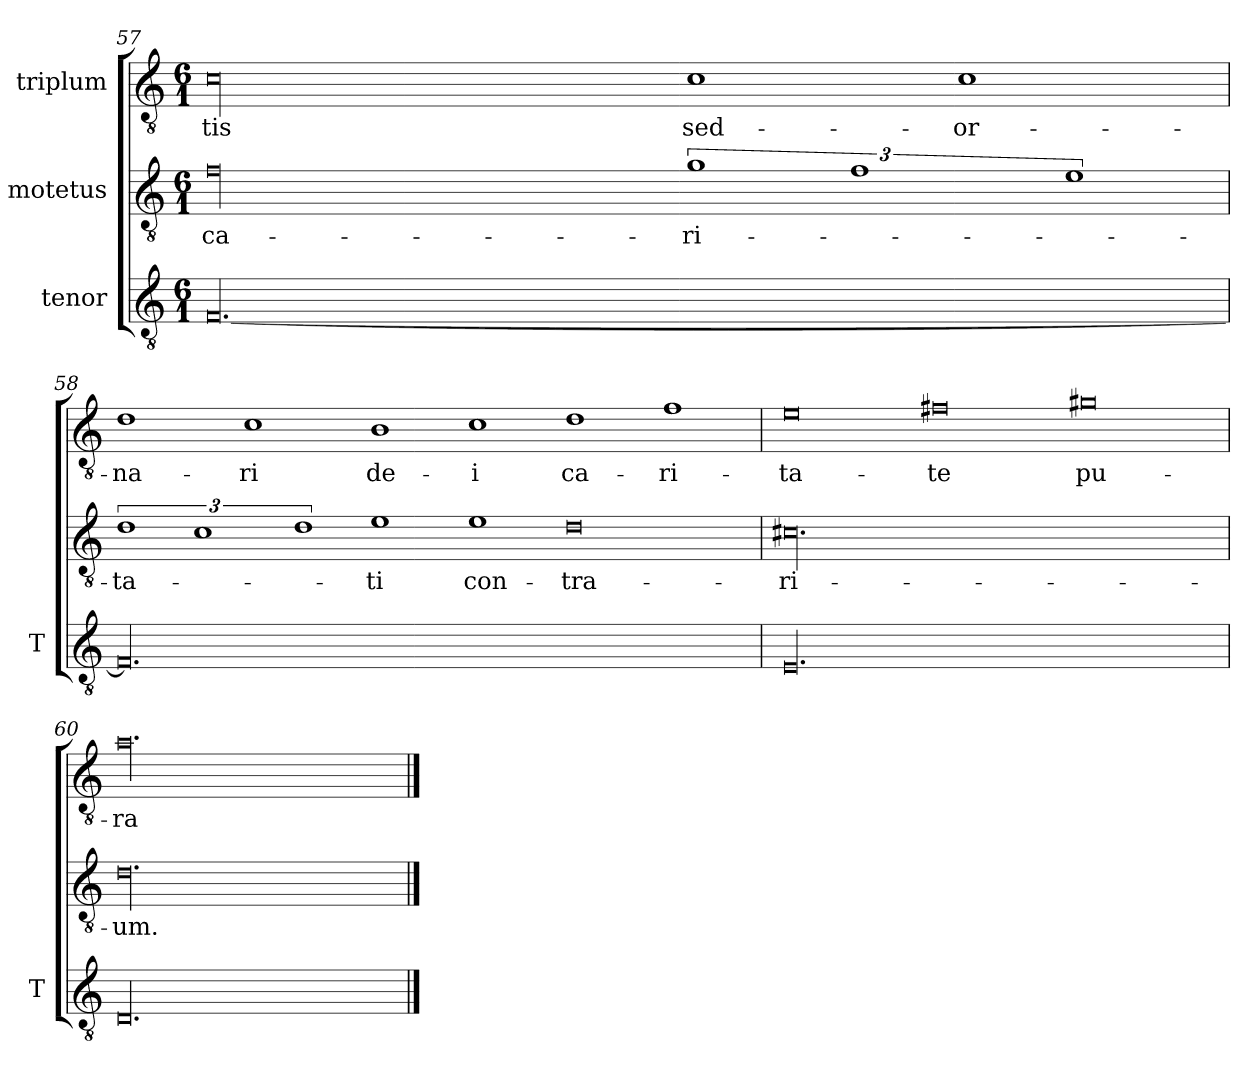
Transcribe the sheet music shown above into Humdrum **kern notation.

**kern	**kern	**text	**kern	**text
*part3	*part2	*part2	*part1	*part1
*staff3	*staff2	*staff2	*staff1	*staff1
*I"tenor	*I"motetus	*	*I"triplum	*
*I'T	*	*	*	*
*clefGv2	*clefGv2	*	*clefGv2	*
*k[]	*k[]	*	*k[]	*
*C:	*C:	*	*C:	*
*M6/1	*M6/1	*	*M6/1	*
=57	=57	=57	=57	=57
[00.F/	00f\	ca-	00c\	-tis
.	3%2g\	-ri-	1c\	sed-
.	3%2f\	.	.	.
.	.	.	1c\	or-
.	3%2e\	.	.	.
=58	=58	=58	=58	=58
00.F/]	3%2d\	-ta-	1d\	-na-
.	3%2c\	.	.	.
.	.	.	1c\	-ri
.	3%2d\	.	.	.
.	1e\	-ti	1B\	de-
.	1e\	con-	1c\	-i
.	0d\	-tra-	1d\	ca-
.	.	.	1f\	-ri-
=59	=59	=59	=59	=59
00.E/	00.c#X\	-ri-	0e\	-ta-
.	.	.	0f#X\	-te
.	.	.	0g#X\	pu-
=60	=60	=60	=60	=60
00.D/	00.d\	-um.	00.a\	-ra
==	==	==	==	==
*-	*-	*-	*-	*-
